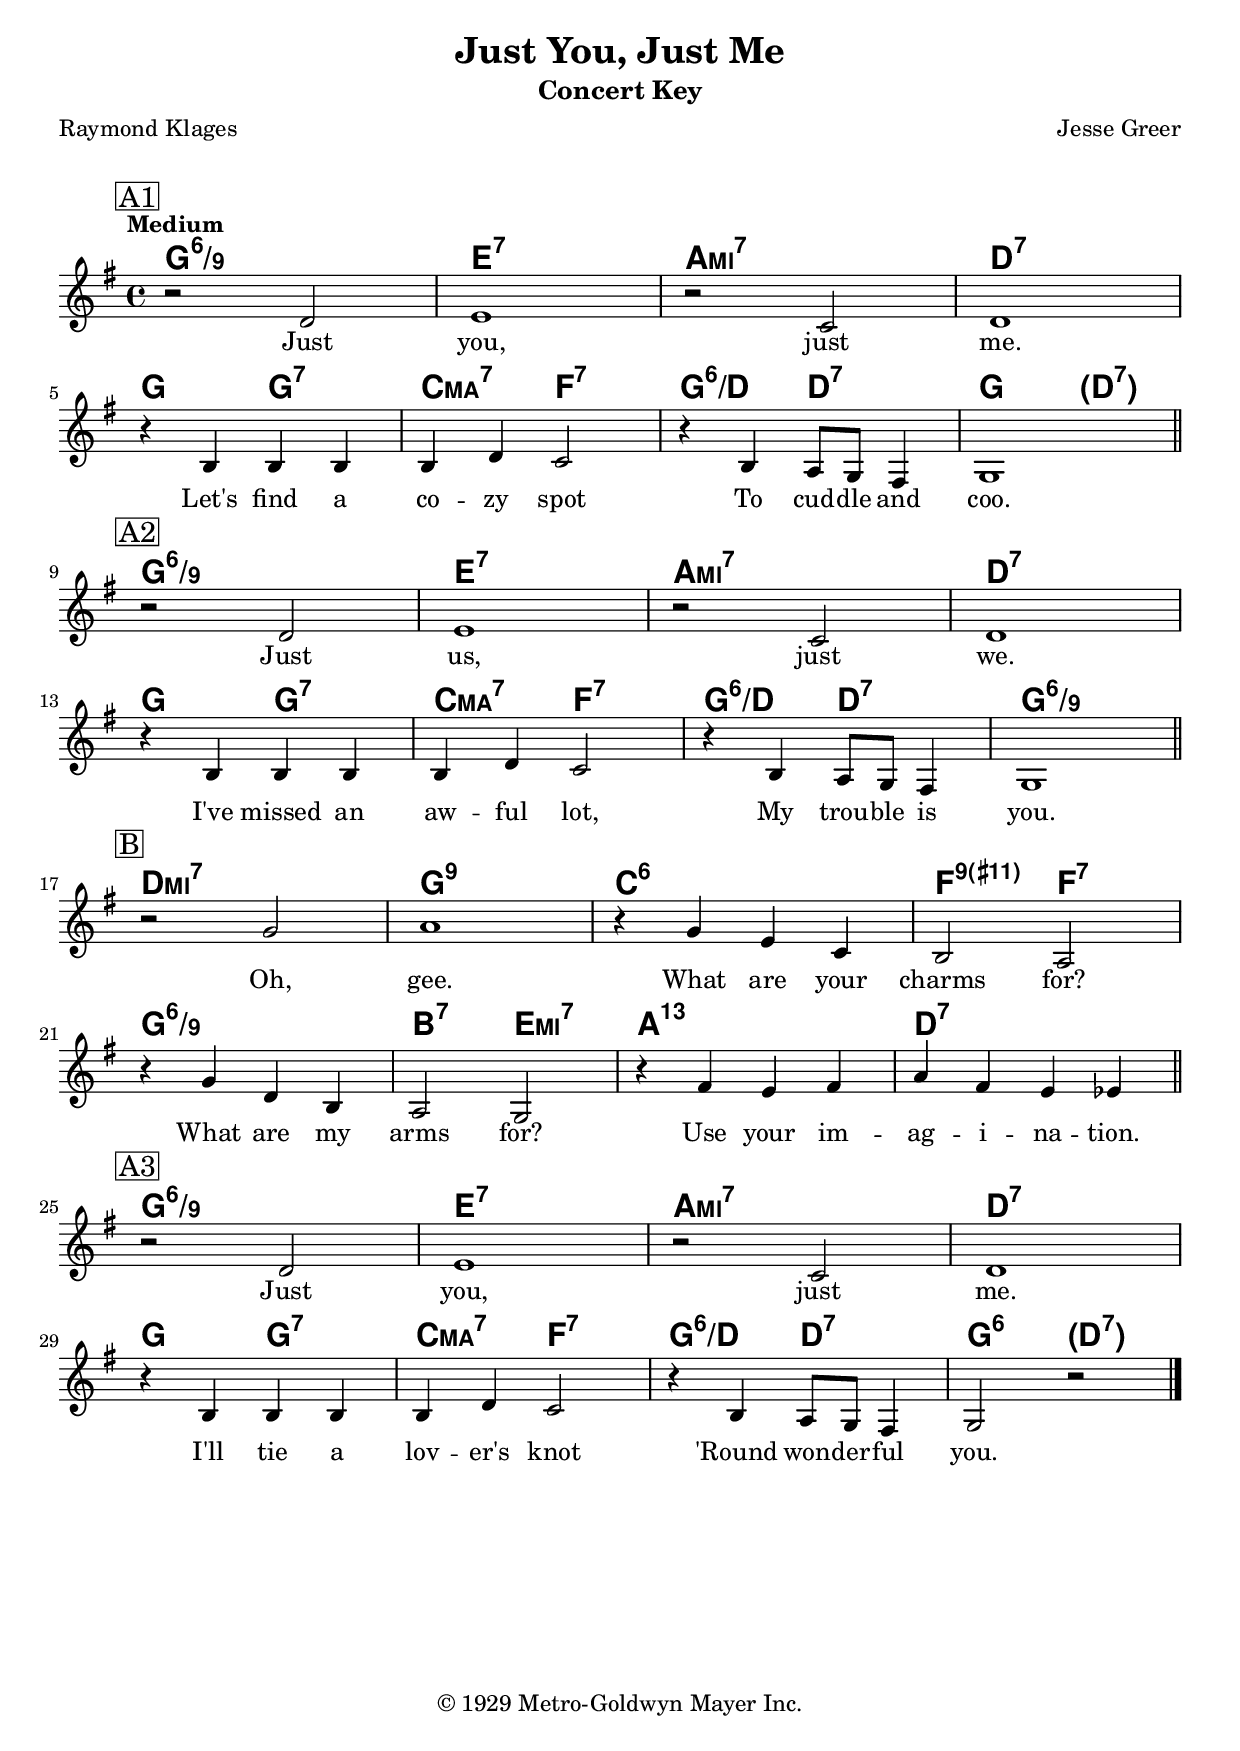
\version "2.24.0"

\include "english.ly"

instrument = "Concert Key"
whatKey = g,
whatClef = "treble"

%% -*- Mode: LilyPond -*-

\include "lead-sheets.ily"

\header {
  title = "Just You, Just Me"
  subtitle = \instrument
  poet = "Raymond Klages"
  composer = "Jesse Greer"
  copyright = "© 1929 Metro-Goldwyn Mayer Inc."
}

refrainLyrics = \lyricmode {
Just you, just me.
Let's find a co -- zy spot
To cud -- dle and coo.
Just us, just we.
I've missed an aw -- ful lot,
My trou -- ble is you.
Oh, gee.
What are your charms for?
What are my arms for?
Use your im -- ag -- i -- na -- tion.
Just you, just me.
I'll tie a lov -- er's knot
'Round won -- der -- ful you.
}

refrainChords = \chordmode {
  c1:6.9 a1:7 d1:m7 g1:7
  c2 c2:7 f2:maj7 bf2:7 c2:6/g g2:7 c2
  \set chordNameFunction = #begin-end-parenthesis-ignatzek-chord-names 
  g2:7
  \unset chordNameFunction

  c1:6.9 a1:7 d1:m7 g1:7
  c2 c2:7 f2:maj7 bf2:7 c2:6/g g2:7 c1:6.9
  
  g1:m7 c1:9 f1:6 bf2:9.11+ bf2:7
  c1:6.9 e2:7 a2:m7 d1:13 g1:7

  c1:6.9 a1:7 d1:m7 g1:7
  c2 c2:7 f2:maj7 bf2:7 c2:6/g g2:7 c2:6
  \set chordNameFunction = #begin-end-parenthesis-ignatzek-chord-names 
  g2:7
  \unset chordNameFunction
}

refrainKey = c

refrainMelody = \relative f' {
  \time 4/4
  \key c \major
  \clef \whatClef
  \tempo "Medium"

  \mark \markup{ \box "A1" }
  
  r2 g2 | a1 | r2 f2 | g1 |
  \break
  r4 e4 e4 e4 | e4 g4 f2 | r4 e4 d8 c8 b4 | c1 |

  \bar "||"
  \break

  \mark \markup{ \box "A2" }

  r2 g'2 | a1 | r2 f2 | g1 |
  \break
  r4 e4 e4 e4 | e4 g4 f2 | r4 e4 d8 c8 b4 | c1 |

  \bar "||"
  \break

  \mark \markup{ \box "B" }
  
  r2 c'2 | d1 | r4 c4 a4 f4 | e2 d2 |
  \break
  r4 c'4 g4 e4 | d2 c2 | r4 b'4 a4 b4 | d4 b4 a4 af4 |
  
  \bar "||"
  \break

  \mark \markup{ \box "A3" }

  r2 g2 | a1 | r2 f2 | g1 |
  \break
  r4 e4 e4 e4 | e4 g4 f2 | r4 e4 d8 c8 b4 | c2 r2 |

  \bar "|."
}

\include "paper.ily"

\markup {
  % Leave a gap after the header
  \vspace #1
}

\include "refrain.ily"

